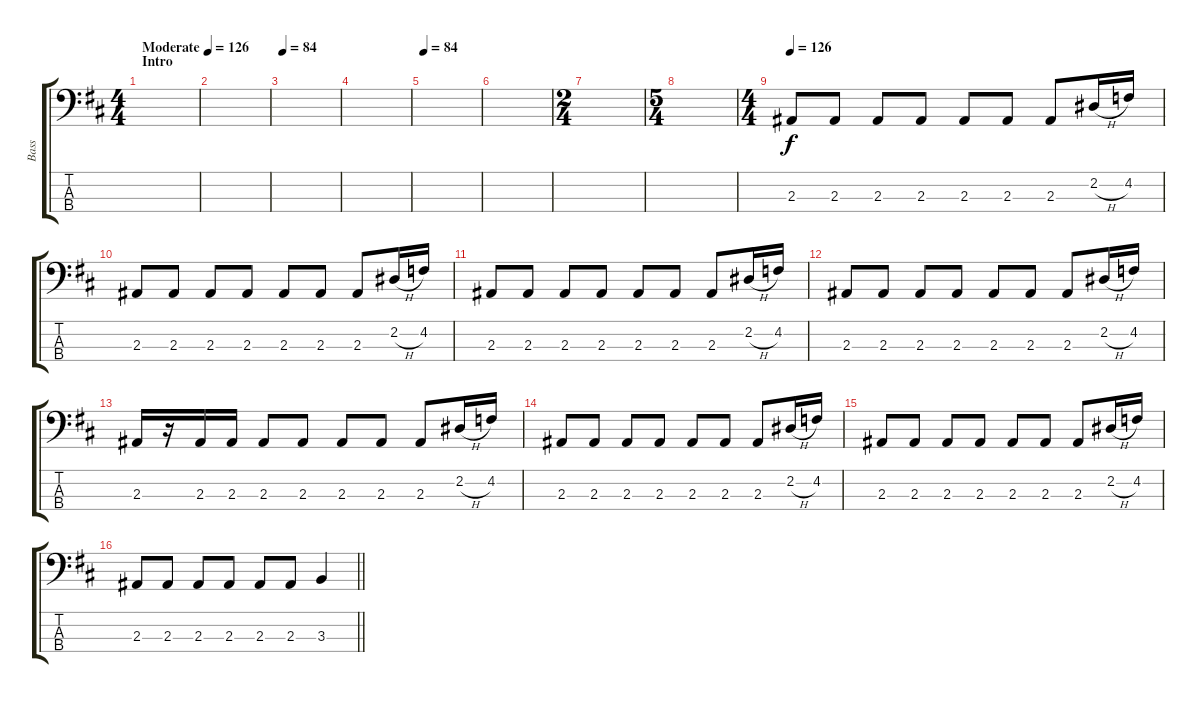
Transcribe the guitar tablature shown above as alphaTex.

\track ("Bass" "Bass") {instrument electricbassfinger}
\staff {score tabs}
\tuning (Gb2 Db2 Ab1 Eb1) {hide}
\ts (4 4)
\section ("" "Intro")
\tempo (126 "Moderate")
\tempo 84
\tempo (126 "Moderate")
\clef f4
\ks d
|
|
\tempo 84
|
|
\tempo 84
|
|
\ts (2 4)
|
\ts (5 4)
|
\ts (4 4)
\tempo 126
2.3.8 2.3.8 2.3.8 2.3.8 2.3.8 2.3.8 2.3.8 2.2{h}.16 4.2.16 |
2.3.8 2.3.8 2.3.8 2.3.8 2.3.8 2.3.8 2.3.8 2.2{h}.16 4.2.16 |
2.3.8 2.3.8 2.3.8 2.3.8 2.3.8 2.3.8 2.3.8 2.2{h}.16 4.2.16 |
2.3.8 2.3.8 2.3.8 2.3.8 2.3.8 2.3.8 2.3.8 2.2{h}.16 4.2.16 |
2.3.16 r.16 2.3.16 2.3.16 2.3.8 2.3.8 2.3.8 2.3.8 2.3.8 2.2{h}.16 4.2.16 |
2.3.8 2.3.8 2.3.8 2.3.8 2.3.8 2.3.8 2.3.8 2.2{h}.16 4.2.16 |
2.3.8 2.3.8 2.3.8 2.3.8 2.3.8 2.3.8 2.3.8 2.2{h}.16 4.2.16 |
\barLineRight lightlight
2.3.8 2.3.8 2.3.8 2.3.8 2.3.8 2.3.8 3.3.4
